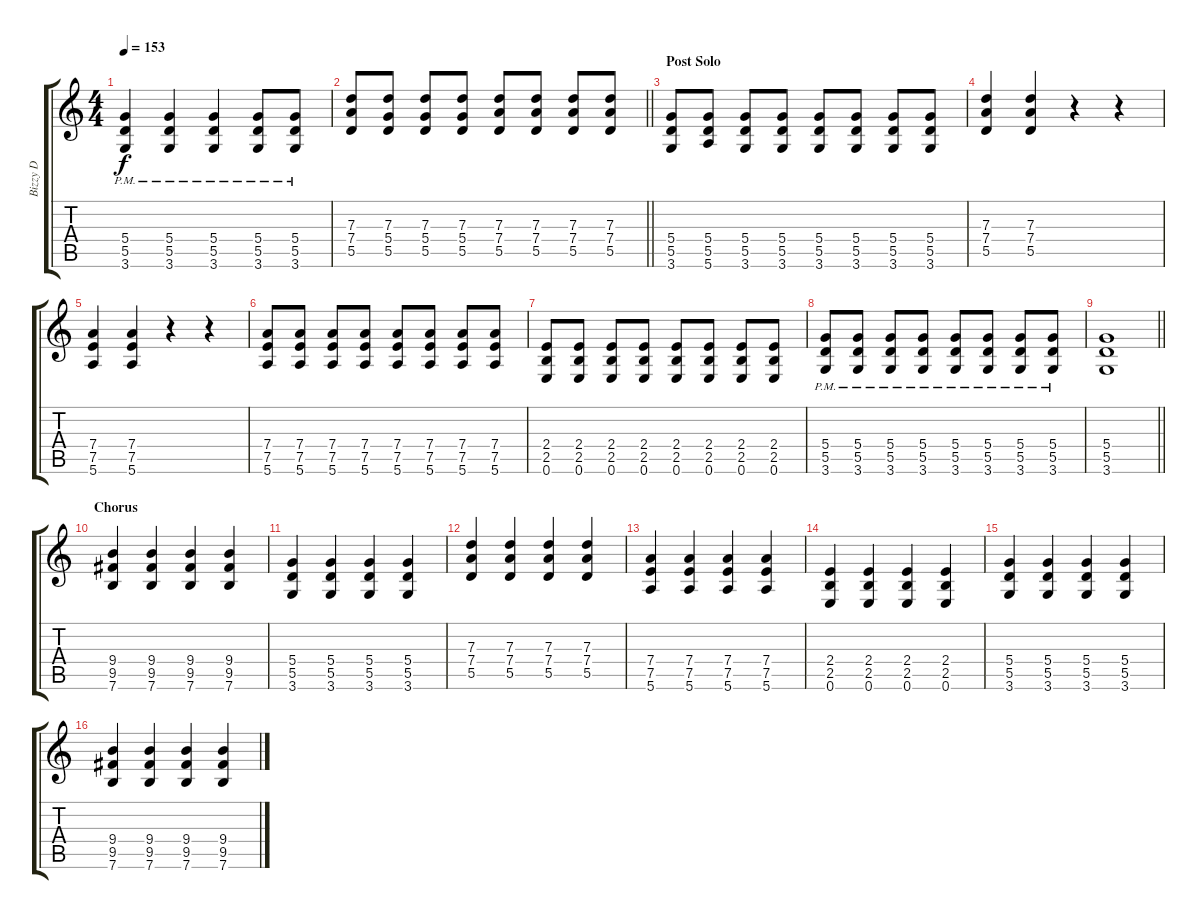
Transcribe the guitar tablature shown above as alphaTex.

\track ("Bizzy D" "Bizzy D") {instrument distortionguitar}
\staff {score tabs}
\tuning (E4 B3 G3 D3 A2 E2) {hide}
\ts (4 4)
\tempo 153
\clef g2
\ks c
(5.4{pm} 5.5{pm} 3.6{pm}).4{dy f} (5.4{pm} 5.5{pm} 3.6{pm}).4 (5.4{pm} 5.5{pm} 3.6{pm}).4 (5.4{pm} 5.5{pm} 3.6{pm}).8 (5.4{pm} 5.5{pm} 3.6{pm}).8 |
\barLineRight lightlight
(7.3 7.4 5.5).8 (7.3 5.4 5.5).8 (7.3 5.4 5.5).8 (7.3 5.4 5.5).8 (7.3 7.4 5.5).8 (7.3 7.4 5.5).8 (7.3 7.4 5.5).8 (7.3 7.4 5.5).8 |
\section ("" "Post Solo")
(5.4 5.5 3.6).8 (5.4 5.5 5.6).8 (5.4 5.5 3.6).8 (5.4 5.5 3.6).8 (5.4 5.5 3.6).8 (5.4 5.5 3.6).8 (5.4 5.5 3.6).8 (5.4 5.5 3.6).8 |
(7.3 7.4 5.5).4 (7.3 7.4 5.5).4 r.4 r.4 |
(7.4 7.5 5.6).4 (7.4 7.5 5.6).4 r.4 r.4 |
(7.4 7.5 5.6).8 (7.4 7.5 5.6).8 (7.4 7.5 5.6).8 (7.4 7.5 5.6).8 (7.4 7.5 5.6).8 (7.4 7.5 5.6).8 (7.4 7.5 5.6).8 (7.4 7.5 5.6).8 |
(2.4 2.5 0.6).8 (2.4 2.5 0.6).8 (2.4 2.5 0.6).8 (2.4 2.5 0.6).8 (2.4 2.5 0.6).8 (2.4 2.5 0.6).8 (2.4 2.5 0.6).8 (2.4 2.5 0.6).8 |
(5.4{pm} 5.5{pm} 3.6{pm}).8 (5.4{pm} 5.5{pm} 3.6{pm}).8 (5.4{pm} 5.5{pm} 3.6{pm}).8 (5.4{pm} 5.5{pm} 3.6{pm}).8 (5.4{pm} 5.5{pm} 3.6{pm}).8 (5.4{pm} 5.5{pm} 3.6{pm}).8 (5.4{pm} 5.5{pm} 3.6{pm}).8 (5.4{pm} 5.5{pm} 3.6{pm}).8 |
\barLineRight lightlight
(5.4 5.5 3.6).1 |
\section ("" "Chorus")
(9.4 9.5 7.6).4 (9.4 9.5 7.6).4 (9.4 9.5 7.6).4 (9.4 9.5 7.6).4 |
(5.4 5.5 3.6).4 (5.4 5.5 3.6).4 (5.4 5.5 3.6).4 (5.4 5.5 3.6).4 |
(7.3 7.4 5.5).4 (7.3 7.4 5.5).4 (7.3 7.4 5.5).4 (7.3 7.4 5.5).4 |
(7.4 7.5 5.6).4 (7.4 7.5 5.6).4 (7.4 7.5 5.6).4 (7.4 7.5 5.6).4 |
(2.4 2.5 0.6).4 (2.4 2.5 0.6).4 (2.4 2.5 0.6).4 (2.4 2.5 0.6).4 |
(5.4 5.5 3.6).4 (5.4 5.5 3.6).4 (5.4 5.5 3.6).4 (5.4 5.5 3.6).4 |
(9.4 9.5 7.6).4 (9.4 9.5 7.6).4 (9.4 9.5 7.6).4 (9.4 9.5 7.6).4
